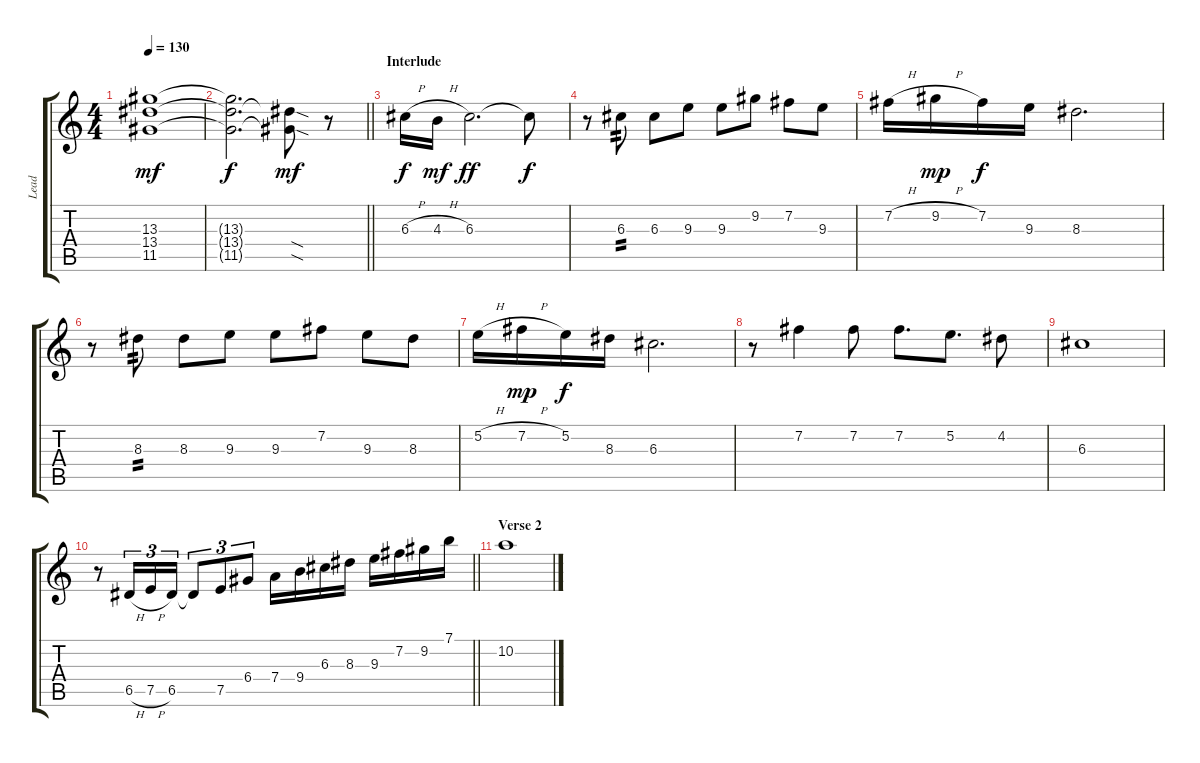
\track ("Lead" "Lead") {instrument acousticguitarsteel}
\staff {score tabs}
\tuning (E4 B3 G3 D3 A2 E2) {hide}
\ts (4 4)
\tempo 130
\clef g2
\ks c
(13.3 13.4 11.5).1{dy mf} |
\barLineRight lightlight
(13.3{t} 13.4{t} 11.5{t}).2{d dy f} (13.4{sod t} 11.5{sod t}).8{dy mf} r.8 |
\section ("" "Interlude")
6.3{h}.16{dy f volume 13 balance 8 instrument acousticguitarsteel} 4.3{h}.16{dy mf} 6.3.2{d dy ff} 6.3{t}.8{dy f} |
r.8 6.3.8{tp 2} 6.3.8 9.3.8 9.3.8 9.2.8 7.2.8 9.3.8 |
7.2{h}.16 9.2{h}.16{dy mp} 7.2.16{dy f} 9.3.16 8.3.2{d} |
r.8 8.3.8{tp 2} 8.3.8 9.3.8 9.3.8 7.2.8 9.3.8 8.3.8 |
5.2{h}.16 7.2{h}.16{dy mp} 5.2.16{dy f} 8.3.16 6.3.2{d} |
r.8 7.2.4 7.2.8 7.2.8{d} 5.2.8{d} 4.2.8 |
6.3.1 |
\barLineRight lightlight
r.8 6.5{h}.16{tu (3 2)} 7.5{h}.16{tu (3 2)} 6.5.16{tu (3 2)} 6.5{t}.8{tu (3 2)} 7.5.8{tu (3 2)} 6.4.8{tu (3 2)} 7.4.16 9.4.16 6.3.16 8.3.16 9.3.16 7.2.16 9.2.16 7.1.16 |
\section ("" "Verse 2")
10.2.1
